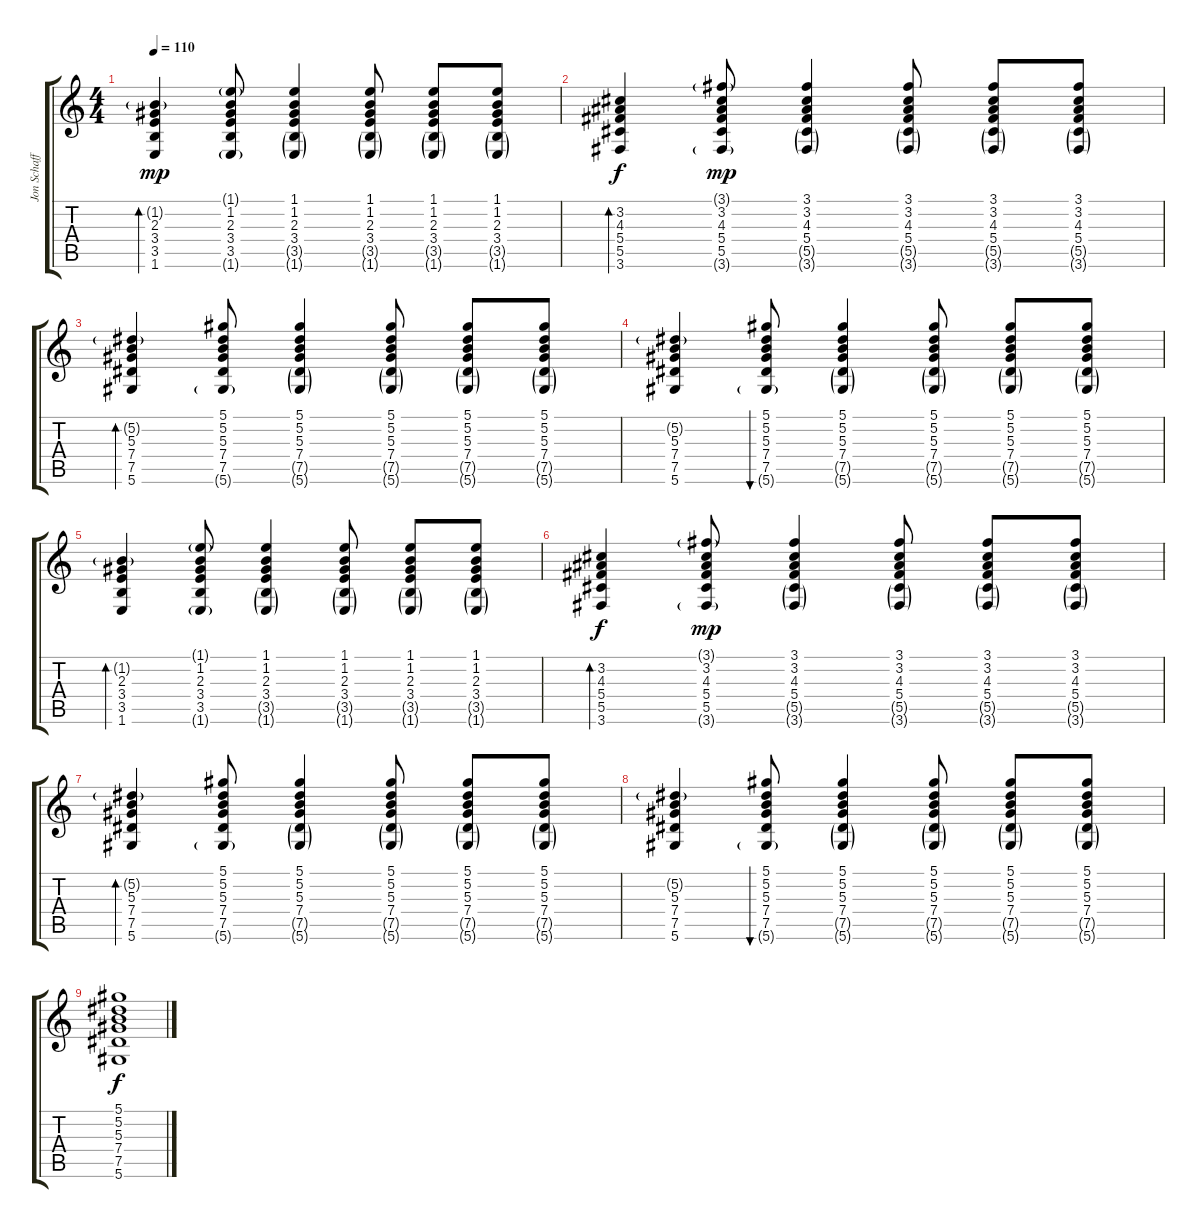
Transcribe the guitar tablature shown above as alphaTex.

\track ("Jon Schaffer" "Jon Schaff") {instrument acousticguitarsteel}
\staff {score tabs}
\tuning (Eb4 Bb3 Gb3 Db3 Ab2 Eb2) {hide}
\ts (4 4)
\tempo 110
\clef g2
\ks c
(1.2{g} 2.3 3.4 3.5 1.6).4{bd 30 dy mp} (1.1{g} 1.2 2.3 3.4 3.5 1.6{g}).8 (1.1 1.2 2.3 3.4 3.5{g} 1.6{g}).4 (1.1 1.2 2.3 3.4 3.5{g} 1.6{g}).8 (1.1 1.2 2.3 3.4 3.5{g} 1.6{g}).8 (1.1 1.2 2.3 3.4 3.5{g} 1.6{g}).8 |
(3.2 4.3 5.4 5.5 3.6).4{bd 30 dy f} (3.1{g} 3.2 4.3 5.4 5.5 3.6{g}).8{dy mp} (3.1 3.2 4.3 5.4 5.5{g} 3.6{g}).4 (3.1 3.2 4.3 5.4 5.5{g} 3.6{g}).8 (3.1 3.2 4.3 5.4 5.5{g} 3.6{g}).8 (3.1 3.2 4.3 5.4 5.5{g} 3.6{g}).8 |
(5.2{g} 5.3 7.4 7.5 5.6).4{bd 30} (5.1 5.2 5.3 7.4 7.5 5.6{g}).8 (5.1 5.2 5.3 7.4 7.5{g} 5.6{g}).4 (5.1 5.2 5.3 7.4 7.5{g} 5.6{g}).8 (5.1 5.2 5.3 7.4 7.5{g} 5.6{g}).8 (5.1 5.2 5.3 7.4 7.5{g} 5.6{g}).8 |
(5.2{g} 5.3 7.4 7.5 5.6).4 (5.1 5.2 5.3 7.4 7.5 5.6{g}).8{bu 30} (5.1 5.2 5.3 7.4 7.5{g} 5.6{g}).4 (5.1 5.2 5.3 7.4 7.5{g} 5.6{g}).8 (5.1 5.2 5.3 7.4 7.5{g} 5.6{g}).8 (5.1 5.2 5.3 7.4 7.5{g} 5.6{g}).8 |
(1.2{g} 2.3 3.4 3.5 1.6).4{bd 30} (1.1{g} 1.2 2.3 3.4 3.5 1.6{g}).8 (1.1 1.2 2.3 3.4 3.5{g} 1.6{g}).4 (1.1 1.2 2.3 3.4 3.5{g} 1.6{g}).8 (1.1 1.2 2.3 3.4 3.5{g} 1.6{g}).8 (1.1 1.2 2.3 3.4 3.5{g} 1.6{g}).8 |
(3.2 4.3 5.4 5.5 3.6).4{bd 30 dy f} (3.1{g} 3.2 4.3 5.4 5.5 3.6{g}).8{dy mp} (3.1 3.2 4.3 5.4 5.5{g} 3.6{g}).4 (3.1 3.2 4.3 5.4 5.5{g} 3.6{g}).8 (3.1 3.2 4.3 5.4 5.5{g} 3.6{g}).8 (3.1 3.2 4.3 5.4 5.5{g} 3.6{g}).8 |
(5.2{g} 5.3 7.4 7.5 5.6).4{bd 30} (5.1 5.2 5.3 7.4 7.5 5.6{g}).8 (5.1 5.2 5.3 7.4 7.5{g} 5.6{g}).4 (5.1 5.2 5.3 7.4 7.5{g} 5.6{g}).8 (5.1 5.2 5.3 7.4 7.5{g} 5.6{g}).8 (5.1 5.2 5.3 7.4 7.5{g} 5.6{g}).8 |
(5.2{g} 5.3 7.4 7.5 5.6).4 (5.1 5.2 5.3 7.4 7.5 5.6{g}).8{bu 30} (5.1 5.2 5.3 7.4 7.5{g} 5.6{g}).4 (5.1 5.2 5.3 7.4 7.5{g} 5.6{g}).8 (5.1 5.2 5.3 7.4 7.5{g} 5.6{g}).8 (5.1 5.2 5.3 7.4 7.5{g} 5.6{g}).8 |
(5.1 5.2 5.3 7.4 7.5 5.6).1{dy f}
